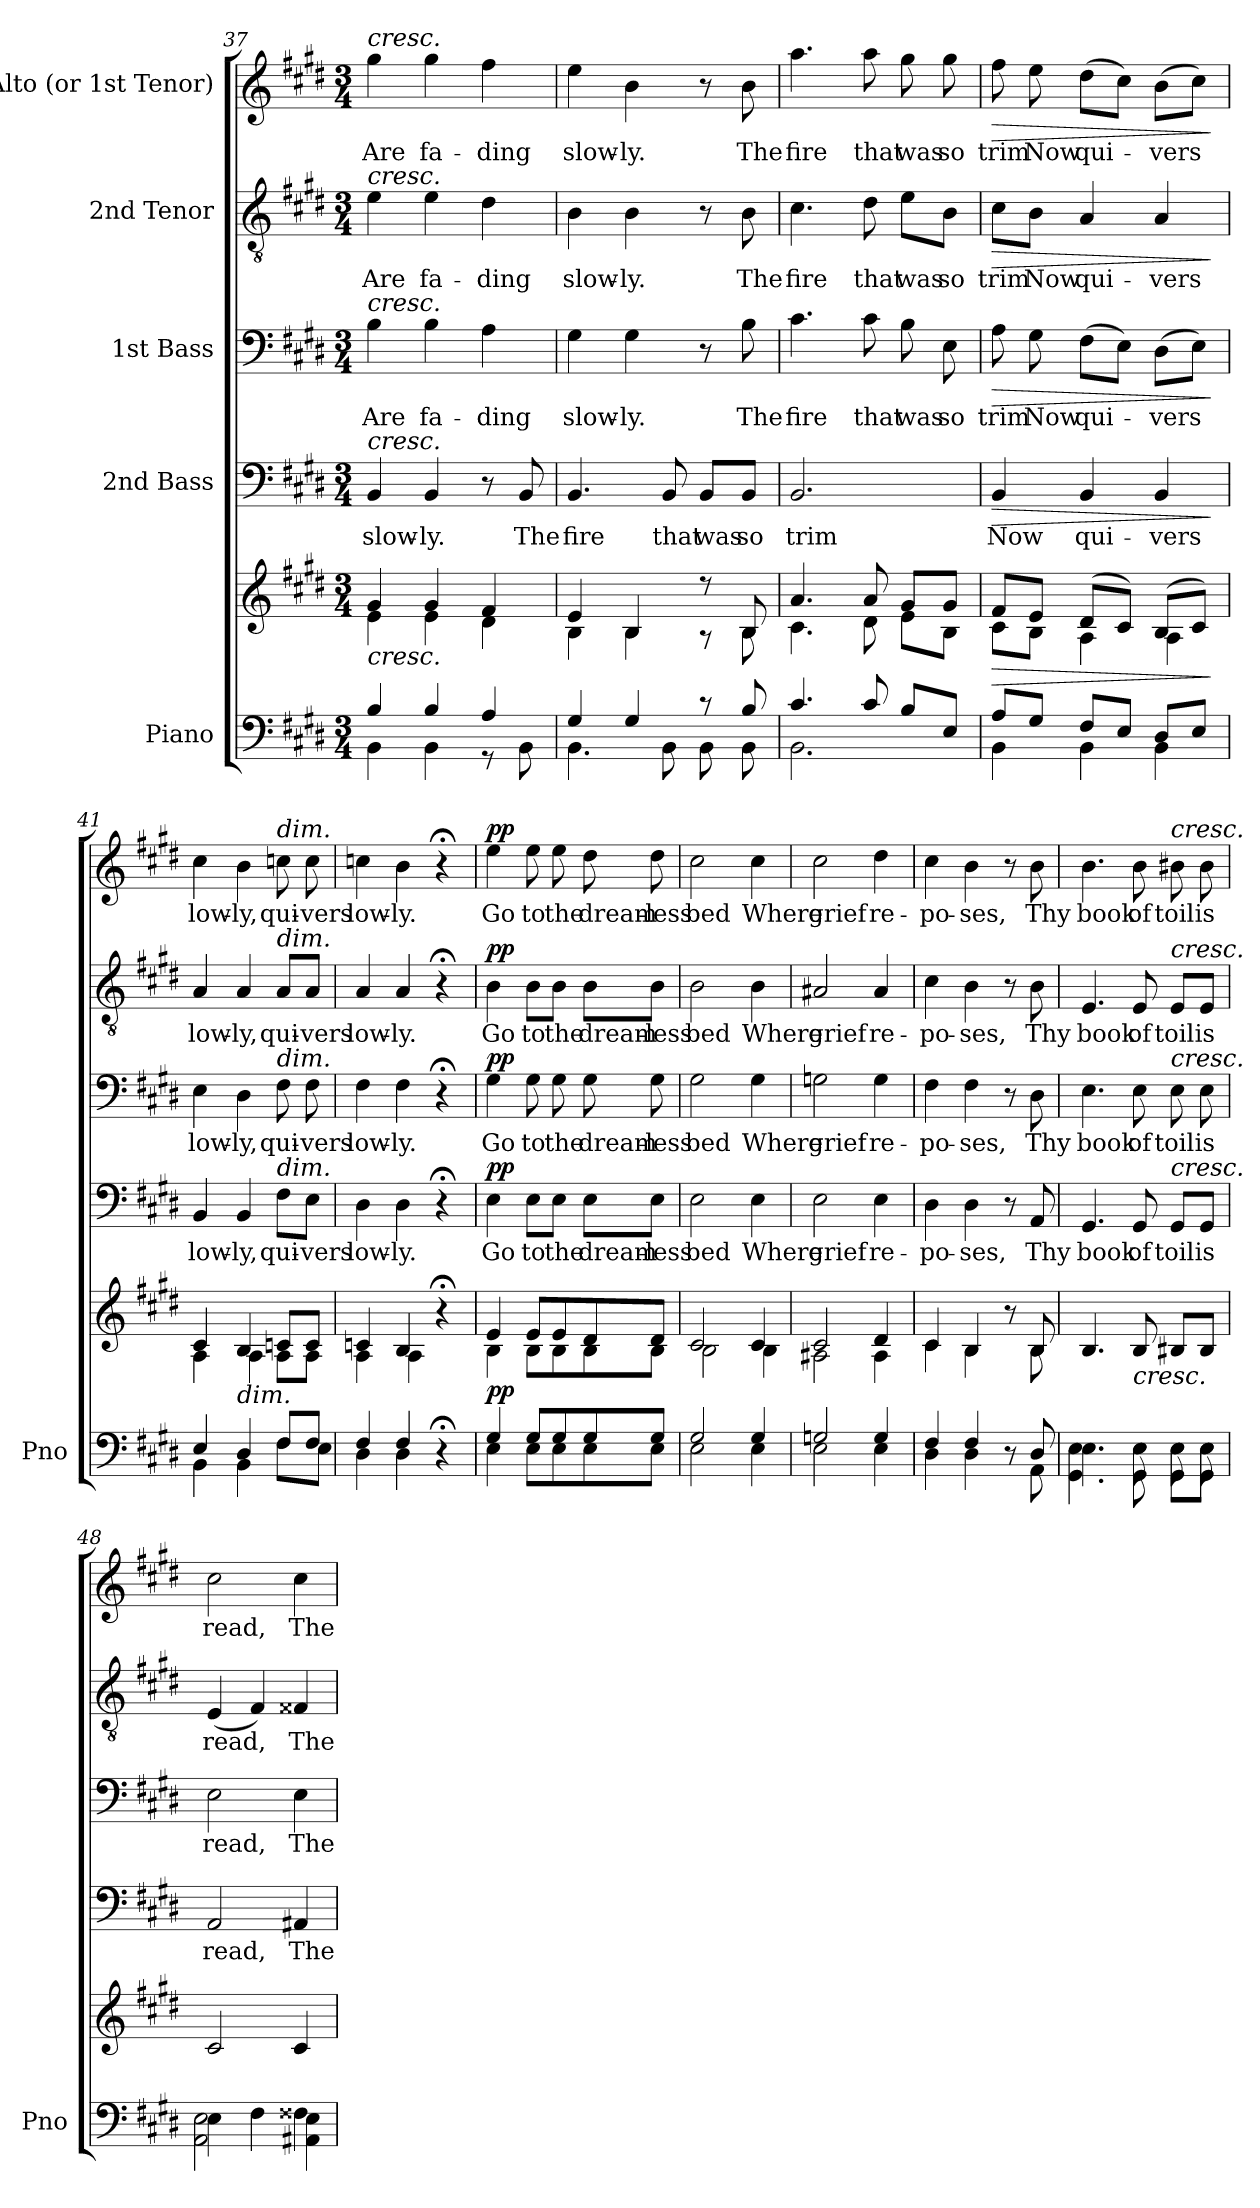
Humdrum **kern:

**kern	**kern	**dynam	**kern	**text	**dynam	**kern	**text	**dynam	**kern	**text	**dynam	**kern	**text	**dynam
*part5	*part5	*part5	*part4	*part4	*part4	*part3	*part3	*part3	*part2	*part2	*part2	*part1	*part1	*part1
*staff6	*staff5	*staff5/6	*staff4	*staff4	*staff4	*staff3	*staff3	*staff3	*staff2	*staff2	*staff2	*staff1	*staff1	*staff1
*I"Piano	*	*	*I"2nd Bass	*	*	*I"1st Bass	*	*	*I"2nd Tenor	*	*	*I"Alto (or 1st Tenor)	*	*
*I'Pno	*	*	*	*	*	*	*	*	*	*	*	*	*	*
*clefF4	*clefG2	*	*clefF4	*	*	*clefF4	*	*	*clefGv2	*	*	*clefG2	*	*
*k[f#c#g#d#]	*k[f#c#g#d#]	*	*k[f#c#g#d#]	*	*	*k[f#c#g#d#]	*	*	*k[f#c#g#d#]	*	*	*k[f#c#g#d#]	*	*
*M3/4	*M3/4	*	*M3/4	*	*	*M3/4	*	*	*M3/4	*	*	*M3/4	*	*
=37	=37	=37	=37	=37	=37	=37	=37	=37	=37	=37	=37	=37	=37	=37
*^	*^	*	*	*	*	*	*	*	*	*	*	*	*	*
!	!	!	!	!	!	!	!	!	!	!	!	!	!	!LO:TX:a:i:t=cresc.	!	!
!	!	!	!	!	!	!	!	!	!	!	!LO:TX:a:i:t=cresc.	!	!	!	!	!
!	!	!	!	!	!	!	!	!LO:TX:a:i:t=cresc.	!	!	!	!	!	!	!	!
!	!	!	!	!	!LO:TX:a:i:t=cresc.	!	!	!	!	!	!	!	!	!	!	!
!	!	!LO:TX:b:i:t=cresc.	!	!	!	!	!	!	!	!	!	!	!	!	!	!
4B/	4BB\	4g#/	4e\	.	4BB/	slow-	.	4B\	Are	.	4e\	Are	.	4gg#\	Are	.
4B/	4BB\	4g#/	4e\	.	4BB/	-ly.	.	4B\	fa-	.	4e\	fa-	.	4gg#\	fa-	.
4A/	8r	4f#/	4d#\	.	8r	.	.	4A\	-ding	.	4d#\	-ding	.	4ff#\	-ding	.
.	8BB\	.	.	.	8BB/	The	.	.	.	.	.	.	.	.	.	.
=38	=38	=38	=38	=38	=38	=38	=38	=38	=38	=38	=38	=38	=38	=38	=38	=38
4G#/	4.BB\	4e/	4B\	.	4.BB/	fire	.	4G#\	slow-	.	4B\	slow-	.	4ee\	slow-	.
4G#/	.	4B/	4B\	.	.	.	.	4G#\	-ly.	.	4B\	-ly.	.	4b\	-ly.	.
.	8BB\	.	.	.	8BB/	that	.	.	.	.	.	.	.	.	.	.
8r	8BB\	8r	8r	.	8BB/L	was	.	8r	.	.	8r	.	.	8r	.	.
8B/	8BB\	8B/	8B\	.	8BB/J	so	.	8B\	The	.	8B\	The	.	8b\	The	.
=39	=39	=39	=39	=39	=39	=39	=39	=39	=39	=39	=39	=39	=39	=39	=39	=39
4.c#/	2.BB\	4.a/	4.c#\	.	2.BB/	trim	.	4.c#\	fire	.	4.c#\	fire	.	4.aa\	fire	.
8c#/	.	8a/	8d#\	.	.	.	.	8c#\	that	.	8d#\	that	.	8aa\	that	.
8B/L	.	8g#/L	8e\L	.	.	.	.	8B\	was	.	8e\L	was	.	8gg#\	was	.
8E/J	.	8g#/J	8B\J	.	.	.	.	8E\	so	.	8B\J	so	.	8gg#\	so	.
=40	=40	=40	=40	=40	=40	=40	=40	=40	=40	=40	=40	=40	=40	=40	=40	=40
!	!	!	!	!LO:HP:b	!	!	!LO:HP:b	!	!	!LO:HP:b	!	!	!LO:HP:b	!	!	!LO:HP:b
8A/L	4BB\	8f#/L	8c#\L	>	4BB/	Now	>	8A\	trim	>	8c#\L	trim	>	8ff#\	trim	>
8G#/J	.	8e/J	8B\J	.	.	.	.	8G#\	Now	.	8B\J	Now	.	8ee\	Now	.
8F#/L	4BB\	(8d#/L	4A\	.	4BB/	qui-	.	(8F#\L	qui-	.	4A/	qui-	.	(8dd#\L	qui-	.
8E/J	.	8c#/J)	.	.	.	.	.	8E\J)	.	.	.	.	.	8cc#\J)	.	.
8D#/L	4BB\	(8B/L	4A\	.	4BB/	-vers	.	(8D#\L	-vers	.	4A/	-vers	.	(8b\L	-vers	.
8E/J	.	8c#/J)	.	.	.	.	.	8E\J)	.	.	.	.	.	8cc#\J)	.	.
*v	*v	*	*	*	*	*	*	*	*	*	*	*	*	*	*	*
*	*v	*v	*	*	*	*	*	*	*	*	*	*	*	*	*
.	.	]	.	.	]	.	.	]	.	.	]	.	.	]
=41	=41	=41	=41	=41	=41	=41	=41	=41	=41	=41	=41	=41	=41	=41
*^	*^	*	*	*	*	*	*	*	*	*	*	*	*	*
4E/	4BB\	4c#/	4A\	.	4BB/	low-	.	4E\	low-	.	4A/	low-	.	4cc#\	low-	.
!	!	!LO:TX:b:i:t=dim.	!	!	!	!	!	!	!	!	!	!	!	!	!	!
4D#/	4BB\	4B/	4A\	.	4BB/	-ly,	.	4D#\	-ly,	.	4A/	-ly,	.	4b\	-ly,	.
!	!	!	!	!	!	!	!	!	!	!	!	!	!	!LO:TX:a:i:t=dim.	!	!
!	!	!	!	!	!	!	!	!	!	!	!LO:TX:a:i:t=dim.	!	!	!	!	!
!	!	!	!	!	!	!	!	!LO:TX:a:i:t=dim.	!	!	!	!	!	!	!	!
!	!	!	!	!	!LO:TX:a:i:t=dim.	!	!	!	!	!	!	!	!	!	!	!
8F#/L	8F#\L	8cn/L	8A\L	.	8F#\L	qui-	.	8F#\	qui-	.	8A/L	qui-	.	8ccn\	qui-	.
8F#/J	8E\J	8c/J	8A\J	.	8E\J	-vers	.	8F#\	-vers	.	8A/J	-vers	.	8cc\	-vers	.
=42	=42	=42	=42	=42	=42	=42	=42	=42	=42	=42	=42	=42	=42	=42	=42	=42
4F#/	4D#\	4cn/	4A\	.	4D#\	low-	.	4F#\	low-	.	4A/	low-	.	4ccn\	low-	.
4F#/	4D#\	4B/	4A\	.	4D#\	-ly.	.	4F#\	-ly.	.	4A/	-ly.	.	4b\	-ly.	.
4r;<	4ryy	4r;<	4ryy	.	4r;<	.	.	4r;<	.	.	4r;<	.	.	4r;<	.	.
=43	=43	=43	=43	=43	=43	=43	=43	=43	=43	=43	=43	=43	=43	=43	=43	=43
!	!	!	!	!LO:DY:a=2	!	!	!LO:DY:a	!	!	!LO:DY:a	!	!	!LO:DY:a	!	!	!LO:DY:a
4G#/	4E\	4e/	4B\	pp	4E\	Go	pp	4G#\	Go	pp	4B\	Go	pp	4ee\	Go	pp
8G#/L	8E\L	8e/L	8B\L	.	8E\L	to	.	8G#\	to	.	8B\L	to	.	8ee\	to	.
8G#/	8E\	8e/	8B\	.	8E\J	the	.	8G#\	the	.	8B\J	the	.	8ee\	the	.
8G#/	8E\	8d#/	8B\	.	8E\L	dream-	.	8G#\	dream-	.	8B\L	dream-	.	8dd#\	dream-	.
8G#/J	8E\J	8d#/J	8B\J	.	8E\J	-less	.	8G#\	-less	.	8B\J	-less	.	8dd#\	-less	.
=44	=44	=44	=44	=44	=44	=44	=44	=44	=44	=44	=44	=44	=44	=44	=44	=44
2G#/	2E\	2c#/	2B\	.	2E\	bed	.	2G#\	bed	.	2B\	bed	.	2cc#\	bed	.
4G#/	4E\	4c#/	4B\	.	4E\	Where	.	4G#\	Where	.	4B\	Where	.	4cc#\	Where	.
=45	=45	=45	=45	=45	=45	=45	=45	=45	=45	=45	=45	=45	=45	=45	=45	=45
2Gn/	2E\	2c#/	2A#X\	.	2E\	grief	.	2Gn\	grief	.	2A#X/	grief	.	2cc#\	grief	.
4G/	4E\	4d#/	4A#\	.	4E\	re-	.	4G\	re-	.	4A#/	re-	.	4dd#\	re-	.
=46	=46	=46	=46	=46	=46	=46	=46	=46	=46	=46	=46	=46	=46	=46	=46	=46
4F#/	4D#\	4c#/	4c#\	.	4D#\	-po-	.	4F#\	-po-	.	4c#\	-po-	.	4cc#\	-po-	.
4F#/	4D#\	4B/	4B\	.	4D#\	-ses,	.	4F#\	-ses,	.	4B\	-ses,	.	4b\	-ses,	.
8r	8ryy	8r	8ryy	.	8r	.	.	8r	.	.	8r	.	.	8r	.	.
8D#/	8AA\	8B/	8B\	.	8AA/	Thy	.	8D#\	Thy	.	8B\	Thy	.	8b\	Thy	.
*	*	*v	*v	*	*	*	*	*	*	*	*	*	*	*	*	*
=47	=47	=47	=47	=47	=47	=47	=47	=47	=47	=47	=47	=47	=47	=47	=47
4.E\	4.GG#\ 4.E\	4.B/	.	4.GG#/	book	.	4.E\	book	.	4.E/	book	.	4.b\	book	.
!	!	!LO:TX:b:i:t=cresc.	!	!	!	!	!	!	!	!	!	!	!	!	!
8E\	8GG#\ 8E\	8B/	.	8GG#/	of	.	8E\	of	.	8E/	of	.	8b\	of	.
!	!	!	!	!	!	!	!	!	!	!	!	!	!LO:TX:a:i:t=cresc.	!	!
!	!	!	!	!	!	!	!	!	!	!LO:TX:a:i:t=cresc.	!	!	!	!	!
!	!	!	!	!	!	!	!LO:TX:a:i:t=cresc.	!	!	!	!	!	!	!	!
!	!	!	!	!LO:TX:a:i:t=cresc.	!	!	!	!	!	!	!	!	!	!	!
8E\	8GG#\ 8E\L	8B#X/L	.	8GG#/L	toil	.	8E\	toil	.	8E/L	toil	.	8b#X\	toil	.
8E\	8GG#\ 8E\J	8B#/J	.	8GG#/J	is	.	8E\	is	.	8E/J	is	.	8b#\	is	.
=48	=48	=48	=48	=48	=48	=48	=48	=48	=48	=48	=48	=48	=48	=48	=48
4E\	2AA\ 2E\	2c#/	.	2AA/	read,	.	2E\	read,	.	(4E/	read,	.	2cc#\	read,	.
4F#\	.	.	.	.	.	.	.	.	.	4F#/)	.	.	.	.	.
4F##X\	4AA#X\ 4E\	4c#/	.	4AA#X/	The	.	4E\	The	.	4F##X/	The	.	4cc#\	The	.
*v	*v	*	*	*	*	*	*	*	*	*	*	*	*	*	*
=	=	=	=	=	=	=	=	=	=	=	=	=	=	=
*-	*-	*-	*-	*-	*-	*-	*-	*-	*-	*-	*-	*-	*-	*-
